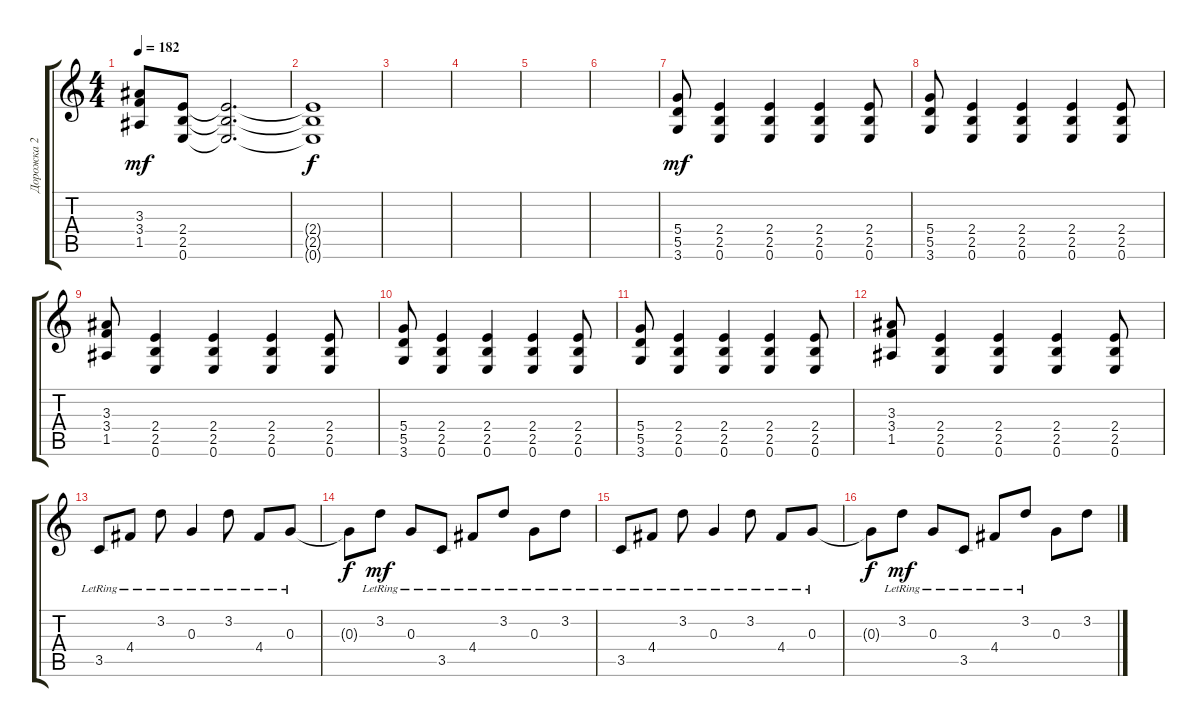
\track ("Дорожка 2" "Дорожка 2") {instrument overdrivenguitar}
\staff {score tabs}
\tuning (E4 B3 G3 D3 A2 E2) {hide}
\ts (4 4)
\tempo 182
\clef g2
\ks c
(3.3 3.4 1.5).8{dy mf} (2.4 2.5 0.6).8 (2.4{t} 2.5{t} 0.6{t}).2{d} |
(2.4{t} 2.5{t} 0.6{t}).1{dy f} |
|
|
|
|
(5.4 5.5 3.6).8{dy mf instrument overdrivenguitar} (2.4 2.5 0.6).4 (2.4 2.5 0.6).4 (2.4 2.5 0.6).4 (2.4 2.5 0.6).8 |
(5.4 5.5 3.6).8 (2.4 2.5 0.6).4 (2.4 2.5 0.6).4 (2.4 2.5 0.6).4 (2.4 2.5 0.6).8 |
(3.3 3.4 1.5).8 (2.4 2.5 0.6).4 (2.4 2.5 0.6).4 (2.4 2.5 0.6).4 (2.4 2.5 0.6).8 |
(5.4 5.5 3.6).8 (2.4 2.5 0.6).4 (2.4 2.5 0.6).4 (2.4 2.5 0.6).4 (2.4 2.5 0.6).8 |
(5.4 5.5 3.6).8 (2.4 2.5 0.6).4 (2.4 2.5 0.6).4 (2.4 2.5 0.6).4 (2.4 2.5 0.6).8 |
(3.3 3.4 1.5).8 (2.4 2.5 0.6).4 (2.4 2.5 0.6).4 (2.4 2.5 0.6).4 (2.4 2.5 0.6).8 |
3.5{lr}.8 4.4{lr}.8 3.2{lr}.8 0.3{lr}.4 3.2{lr}.8 4.4{lr}.8 0.3{lr}.8 |
0.3{t}.8{dy f} 3.2{lr}.8{dy mf} 0.3{lr}.8 3.5{lr}.8 4.4{lr}.8 3.2{lr}.8 0.3{lr}.8 3.2{lr}.8 |
3.5{lr}.8 4.4{lr}.8 3.2{lr}.8 0.3{lr}.4 3.2{lr}.8 4.4{lr}.8 0.3{lr}.8 |
0.3{t}.8{dy f} 3.2{lr}.8{dy mf} 0.3{lr}.8 3.5{lr}.8 4.4{lr}.8 3.2{lr}.8 0.3.8 3.2.8
